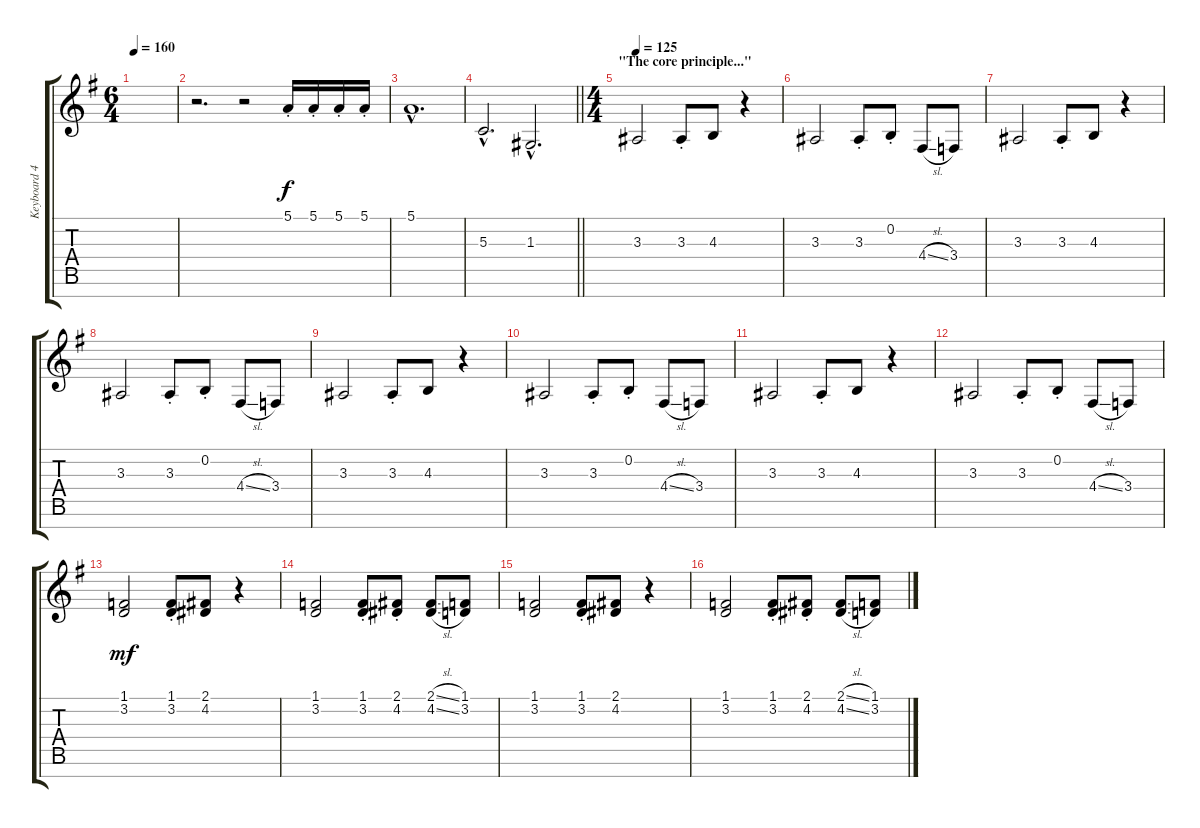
\track ("Keyboard 4 - Brat/Shagrath" "Keyboard 4") {instrument frenchhorn}
\staff {score tabs}
\tuning (E4 B3 G3 D3 A2 E2 B1) {hide}
\ts (6 4)
\tempo 160
\clef g2
\ks g
|
r.2{d} r.2 5.1{st}.16{volume 14} 5.1{st}.16 5.1{st}.16 5.1{st}.16 |
5.1{hac}.1{d volume 5} |
\barLineRight lightlight
5.3{hac}.2{d volume 14} 1.3{hac}.2{d} |
\ts (4 4)
\section ("" "\"The core principle...\"")
\tempo 125
3.3.2{volume 13 instrument tuba} 3.3{st}.8 4.3.8 r.4 |
3.3.2 3.3{st}.8 0.2{st}.8 4.4{sl}.8 3.4.8 |
3.3.2 3.3{st}.8 4.3.8 r.4 |
3.3.2 3.3{st}.8 0.2{st}.8 4.4{sl}.8 3.4.8 |
3.3.2 3.3{st}.8 4.3.8 r.4 |
3.3.2 3.3{st}.8 0.2{st}.8 4.4{sl}.8 3.4.8 |
3.3.2 3.3{st}.8 4.3.8 r.4 |
3.3.2 3.3{st}.8 0.2{st}.8 4.4{sl}.8 3.4.8 |
(1.1 3.2).2{dy mf instrument frenchhorn} (1.1{st} 3.2{st}).8 (2.1 4.2).8 r.4 |
(1.1 3.2).2 (1.1{st} 3.2{st}).8 (2.1{st} 4.2{st}).8 (2.1{sl} 4.2{sl}).8 (1.1 3.2).8 |
(1.1 3.2).2 (1.1{st} 3.2{st}).8 (2.1 4.2).8 r.4 |
(1.1 3.2).2 (1.1{st} 3.2{st}).8 (2.1{st} 4.2{st}).8 (2.1{sl} 4.2{sl}).8 (1.1 3.2).8
